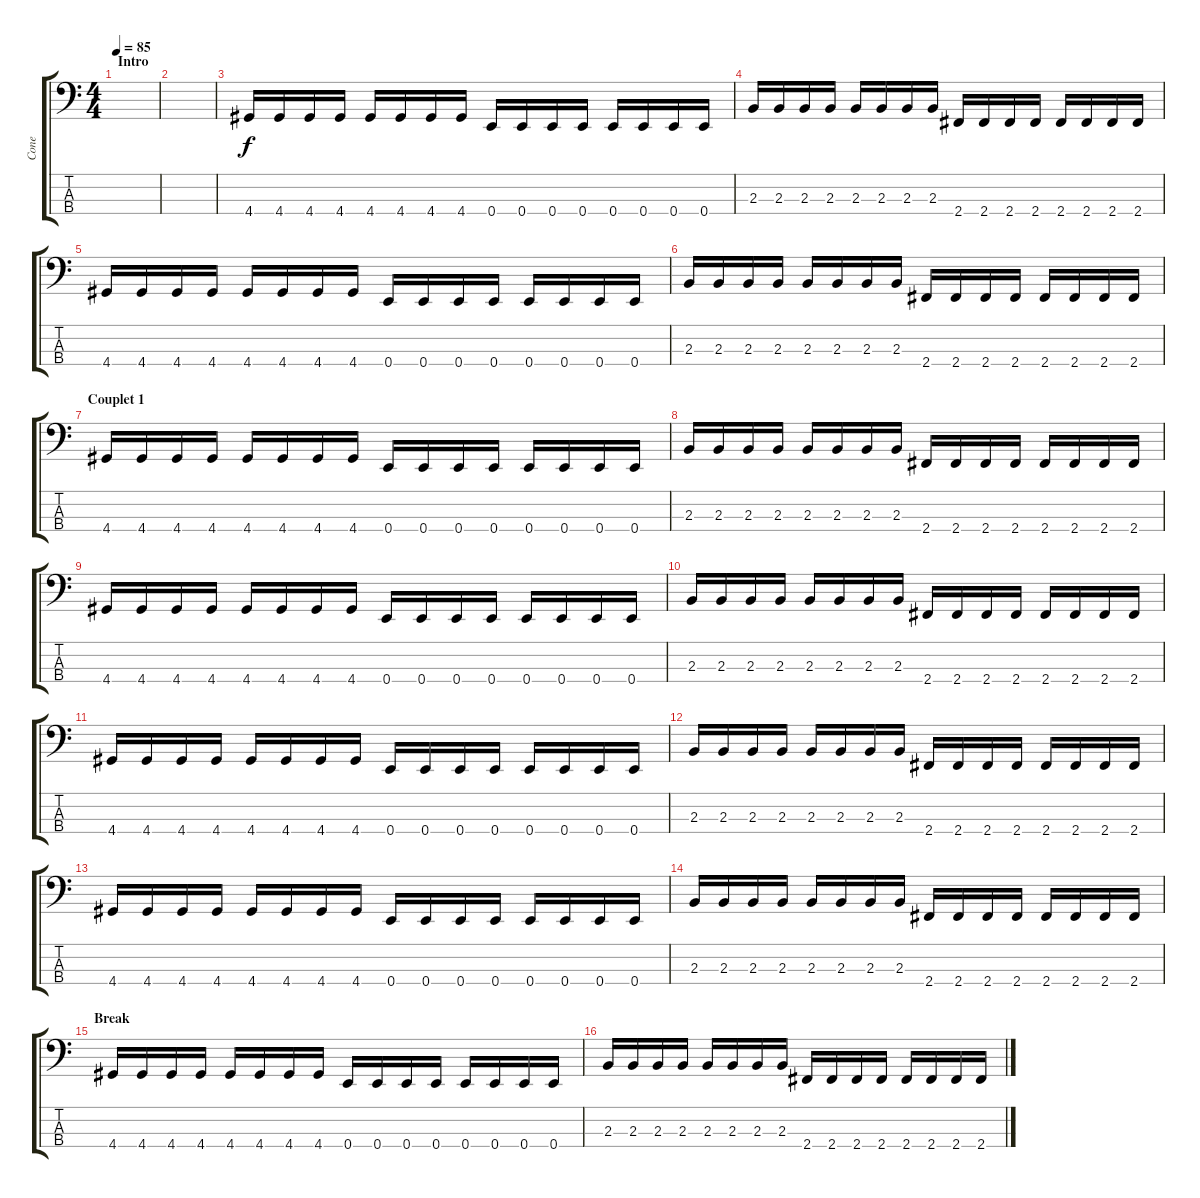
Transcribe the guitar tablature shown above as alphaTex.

\track ("Cone" "Cone") {instrument electricbasspick}
\staff {score tabs}
\tuning (G2 D2 A1 E1) {hide}
\ts (4 4)
\section ("" "Intro")
\tempo 85
\clef f4
\ks c
|
|
4.4.16 4.4.16 4.4.16 4.4.16 4.4.16 4.4.16 4.4.16 4.4.16 0.4.16 0.4.16 0.4.16 0.4.16 0.4.16 0.4.16 0.4.16 0.4.16 |
2.3.16 2.3.16 2.3.16 2.3.16 2.3.16 2.3.16 2.3.16 2.3.16 2.4.16 2.4.16 2.4.16 2.4.16 2.4.16 2.4.16 2.4.16 2.4.16 |
4.4.16 4.4.16 4.4.16 4.4.16 4.4.16 4.4.16 4.4.16 4.4.16 0.4.16 0.4.16 0.4.16 0.4.16 0.4.16 0.4.16 0.4.16 0.4.16 |
2.3.16 2.3.16 2.3.16 2.3.16 2.3.16 2.3.16 2.3.16 2.3.16 2.4.16 2.4.16 2.4.16 2.4.16 2.4.16 2.4.16 2.4.16 2.4.16 |
\section ("" "Couplet 1")
4.4.16 4.4.16 4.4.16 4.4.16 4.4.16 4.4.16 4.4.16 4.4.16 0.4.16 0.4.16 0.4.16 0.4.16 0.4.16 0.4.16 0.4.16 0.4.16 |
2.3.16 2.3.16 2.3.16 2.3.16 2.3.16 2.3.16 2.3.16 2.3.16 2.4.16 2.4.16 2.4.16 2.4.16 2.4.16 2.4.16 2.4.16 2.4.16 |
4.4.16 4.4.16 4.4.16 4.4.16 4.4.16 4.4.16 4.4.16 4.4.16 0.4.16 0.4.16 0.4.16 0.4.16 0.4.16 0.4.16 0.4.16 0.4.16 |
2.3.16 2.3.16 2.3.16 2.3.16 2.3.16 2.3.16 2.3.16 2.3.16 2.4.16 2.4.16 2.4.16 2.4.16 2.4.16 2.4.16 2.4.16 2.4.16 |
4.4.16 4.4.16 4.4.16 4.4.16 4.4.16 4.4.16 4.4.16 4.4.16 0.4.16 0.4.16 0.4.16 0.4.16 0.4.16 0.4.16 0.4.16 0.4.16 |
2.3.16 2.3.16 2.3.16 2.3.16 2.3.16 2.3.16 2.3.16 2.3.16 2.4.16 2.4.16 2.4.16 2.4.16 2.4.16 2.4.16 2.4.16 2.4.16 |
4.4.16 4.4.16 4.4.16 4.4.16 4.4.16 4.4.16 4.4.16 4.4.16 0.4.16 0.4.16 0.4.16 0.4.16 0.4.16 0.4.16 0.4.16 0.4.16 |
2.3.16 2.3.16 2.3.16 2.3.16 2.3.16 2.3.16 2.3.16 2.3.16 2.4.16 2.4.16 2.4.16 2.4.16 2.4.16 2.4.16 2.4.16 2.4.16 |
\section ("" "Break")
4.4.16 4.4.16 4.4.16 4.4.16 4.4.16 4.4.16 4.4.16 4.4.16 0.4.16 0.4.16 0.4.16 0.4.16 0.4.16 0.4.16 0.4.16 0.4.16 |
2.3.16 2.3.16 2.3.16 2.3.16 2.3.16 2.3.16 2.3.16 2.3.16 2.4.16 2.4.16 2.4.16 2.4.16 2.4.16 2.4.16 2.4.16 2.4.16
